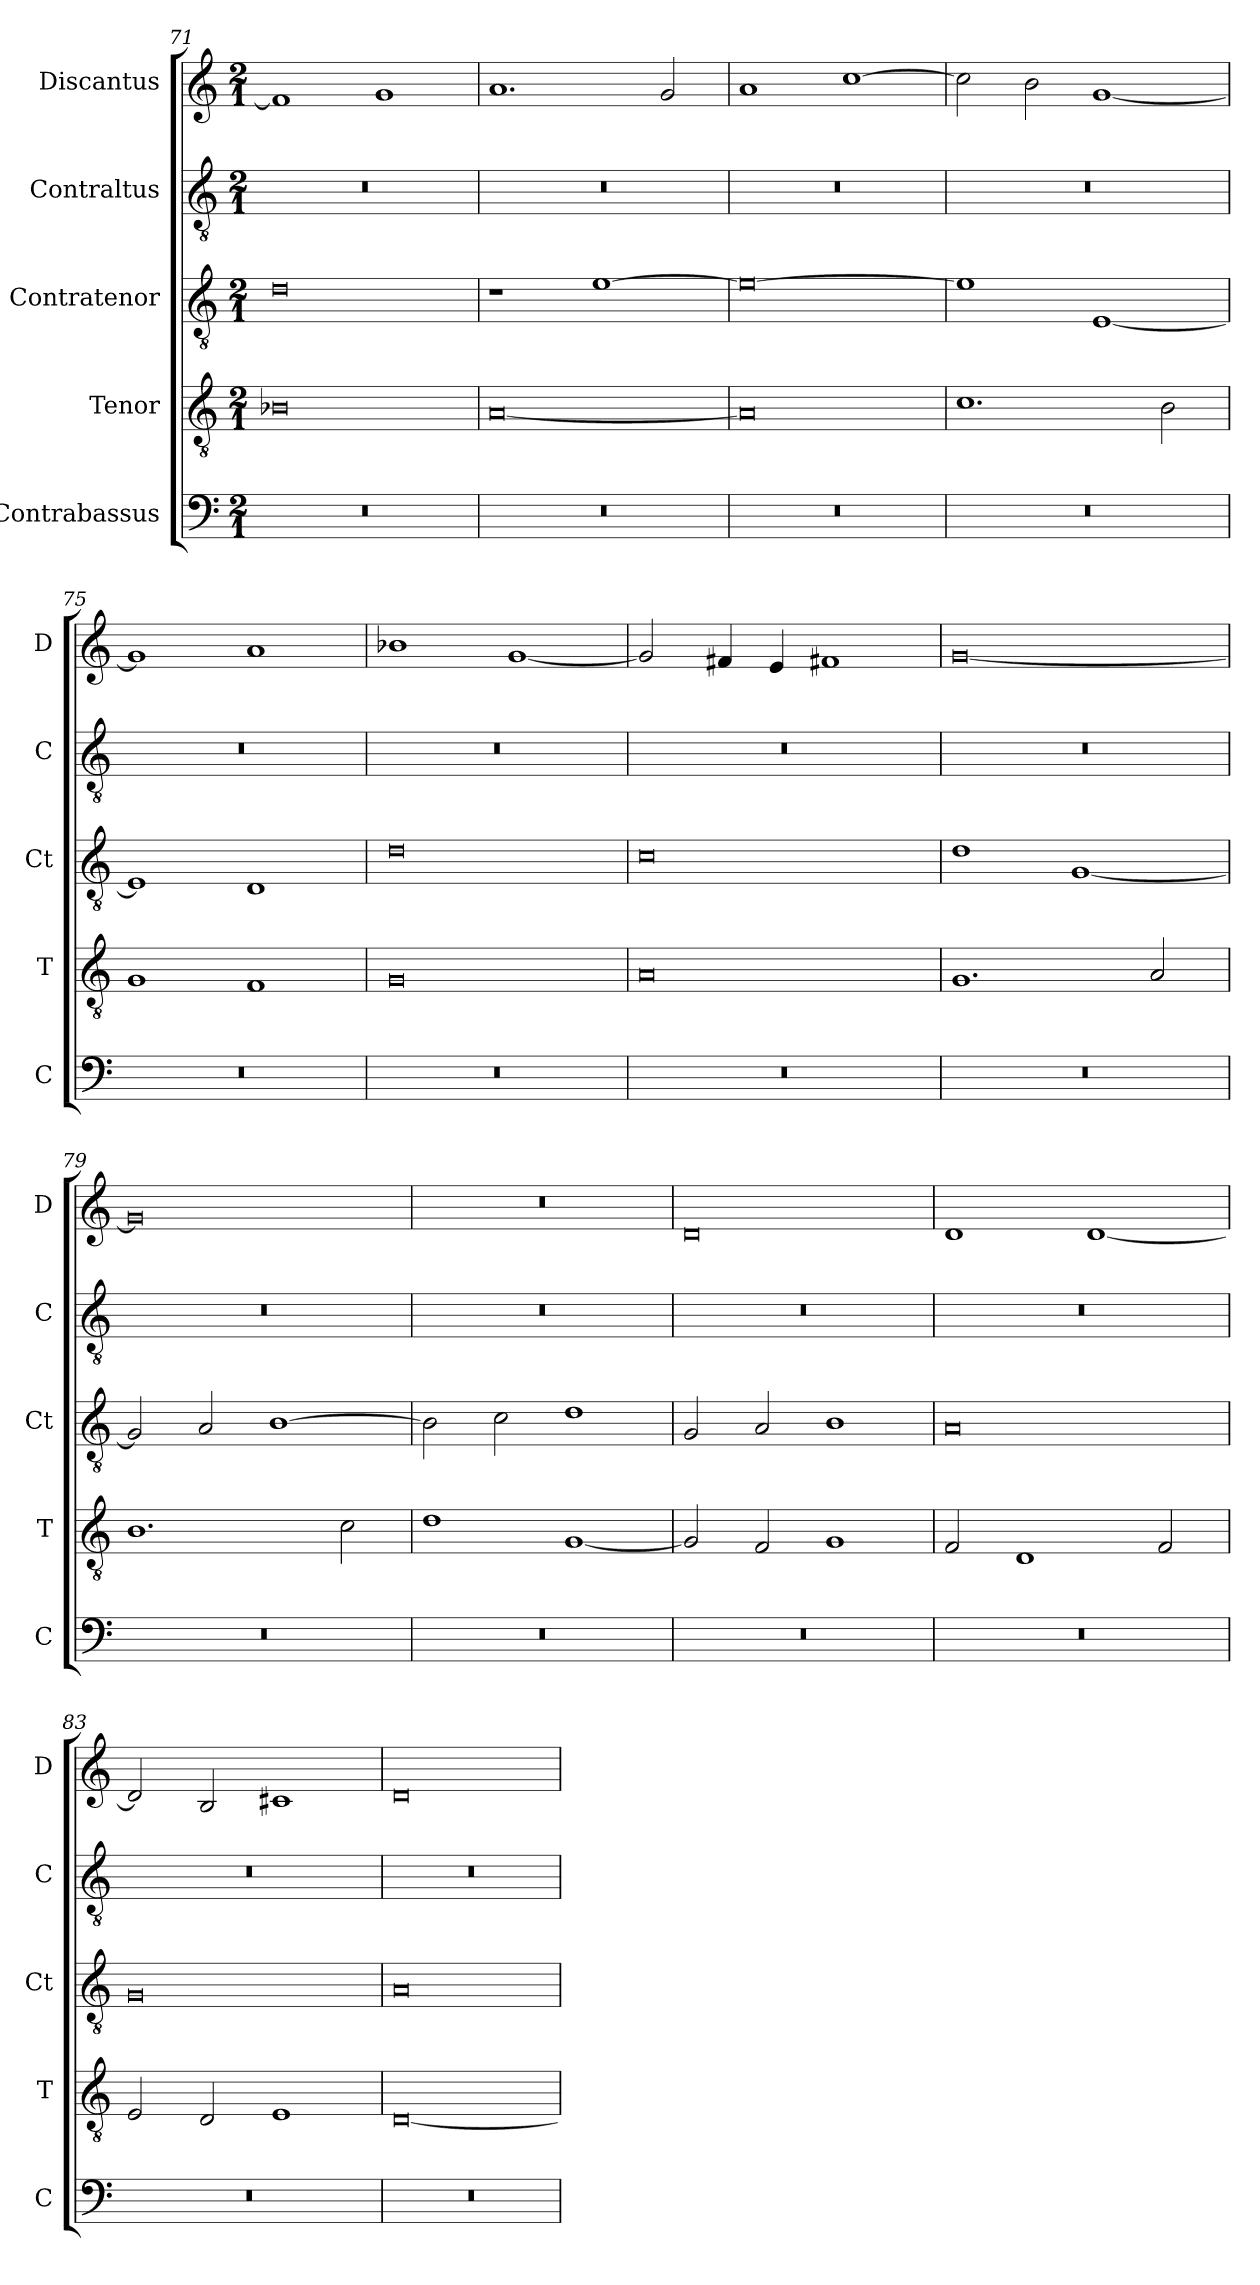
**kern	**kern	**kern	**kern	**kern
*part5	*part4	*part3	*part2	*part1
*staff5	*staff4	*staff3	*staff2	*staff1
*I"Contrabassus	*I"Tenor	*I"Contratenor	*I"Contraltus	*I"Discantus
*I'C	*I'T	*I'Ct	*I'C	*I'D
*clefF4	*clefGv2	*clefGv2	*clefGv2	*clefG2
*k[]	*k[]	*k[]	*k[]	*k[]
*M2/1	*M2/1	*M2/1	*M2/1	*M2/1
=71	=71	=71	=71	=71
0r	0B-X	0d	0r	1f]
.	.	.	.	1g
=72	=72	=72	=72	=72
0r	[0A	1r	0r	1.a
.	.	[1e	.	.
.	.	.	.	2g/
=73	=73	=73	=73	=73
0r	0A]	0e_	0r	1a
.	.	.	.	[1cc
=74	=74	=74	=74	=74
0r	1.c	1e]	0r	2cc\]
.	.	.	.	2b\
.	.	[1E	.	[1g
.	2B\	.	.	.
=75	=75	=75	=75	=75
0r	1G	1E]	0r	1g]
.	1F	1D	.	1a
=76	=76	=76	=76	=76
0r	0G	0d	0r	1b-X
.	.	.	.	[1g
=77	=77	=77	=77	=77
0r	0A	0c	0r	2g/]
.	.	.	.	4f#X/
.	.	.	.	4e/
.	.	.	.	1f#X
=78	=78	=78	=78	=78
0r	1.G	1d	0r	[0g
.	.	[1G	.	.
.	2A/	.	.	.
=79	=79	=79	=79	=79
0r	1.B	2G/]	0r	0g]
.	.	2A/	.	.
.	.	[1B	.	.
.	2c\	.	.	.
=80	=80	=80	=80	=80
0r	1d	2B\]	0r	0r
.	.	2c\	.	.
.	[1G	1d	.	.
=81	=81	=81	=81	=81
0r	2G/]	2G/	0r	0d
.	2F/	2A/	.	.
.	1G	1B	.	.
=82	=82	=82	=82	=82
0r	2F/	0A	0r	1d
.	1D	.	.	.
.	.	.	.	[1d
.	2F/	.	.	.
=83	=83	=83	=83	=83
0r	2E/	0G	0r	2d/]
.	2D/	.	.	2B/
.	1E	.	.	1c#X
=84	=84	=84	=84	=84
0r	[0D	0A	0r	0d
=	=	=	=	=
*-	*-	*-	*-	*-
